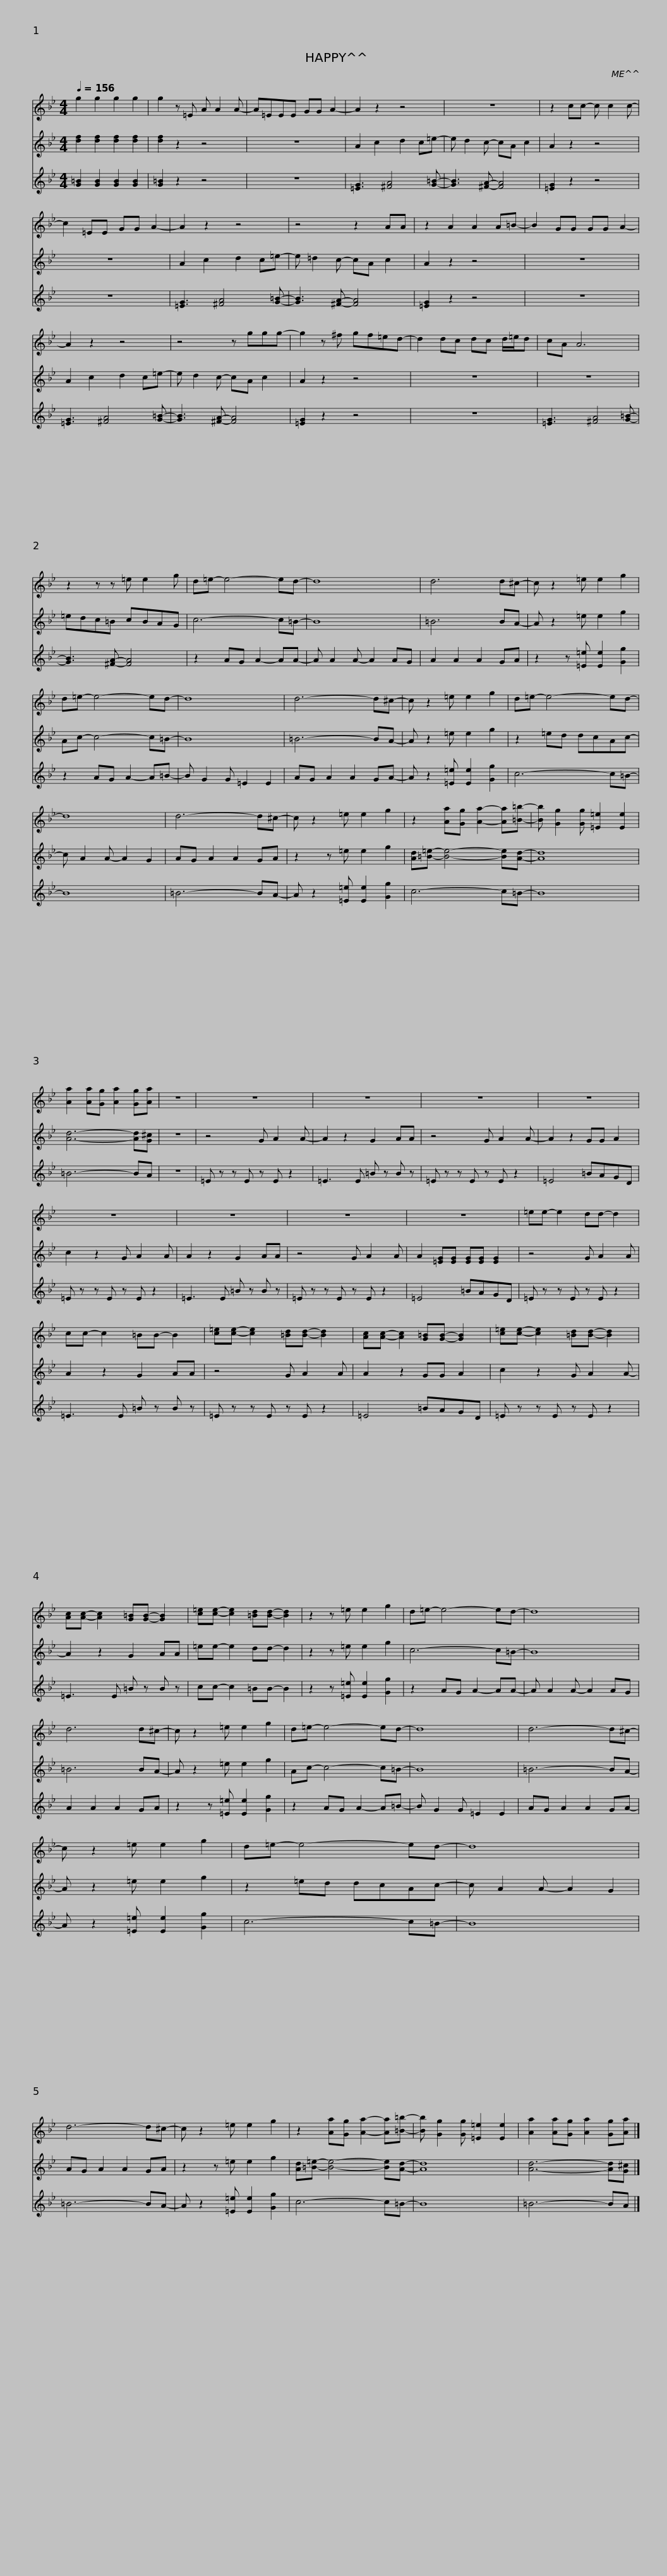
X:1
%%score 1 2 3
L:1/8
Q:1/4=156
M:4/4
I:linebreak $
K:none
V:1 treble transpose=-2
V:2 treble transpose=-2
V:3 treble transpose=-2
V:1
[K:Bb] g2 g2 g2 g2 | g2 z =E A A2 A- | A=EEE GG A2- | A2 z2 z4 | z8 |$ %5
 z2 cc- c c2 c- | c2 =EE GG A2- | A2 z2 z4 | z4 z2 AA | z2 A2 A2 A=B- | %10
 B2 GG GG A2- |$ A2 z2 z4 | z4 z ggg- | g2 z ^f gf=ed- | d2 dc dc d/=e/d | %15
 cA A6 |$ z2 z z =e e2 g | d=e- e4- ed- | d8 | d6 d^c- | %20
 c z2 =e e2 g2 |$ d=e- e4- ed- | d8 | d6- d^c- | c z2 =e e2 g2 | %25
 d=e- e4- ed- |$ d8 | d6- d^c- | c z2 =e e2 g2 | z2 [Aa][Gg] [Aa]2- [Aa][=B=b]- | %30
 [Bb] [Gg]2 [Gg] [=E=e]2 [Ee]2 |$ [Aa]2 [Aa][Gg] [Aa]2 [Gg][Aa] | z8 | z8 | z8 | %35
 z8 |$ z8 | z8 | z8 | z8 |$ %40
 z8 | =ee- e2 dd- d2 | cc- c2 =BB- B2 | [c=e][ce]- [ce]2 [=Bd][Bd]- [Bd]2 |$ [Ac][Ac]- [Ac]2 [G=B][GB]- [GB]2 | %45
 [c=e][ce]- [ce]2 [=Bd][Bd]- [Bd]2 | [Ac][Ac]- [Ac]2 [G=B][GB]- [GB]2 | [c=e][ce]- [ce]2 [=Bd][Bd]- [Bd]2 |$ z2 z =e e2 g2 | d=e- e4- ed- | %50
 d8 | d6 d^c- | c z2 =e e2 g2 |$ d=e- e4- ed- | d8 | %55
 d6- d^c- | c z2 =e e2 g2 | d=e- e4- ed- |$ d8 | d6- d^c- | %60
 c z2 =e e2 g2 | z2 [Aa][Gg] [Aa]2- [Aa][=B=b]- | [Bb] [Gg]2 [Gg] [=E=e]2 [Ee]2 |$ [Aa]2 [Aa][Gg] [Aa]2 [Gg][Aa] |] %64
V:2
[K:Bb] [df]2 [df]2 [df]2 [df]2 | [df]2 z2 z4 | z8 | A2 c2 d2 c=e- | e d2 c- cA c2 |$ %5
 A2 z2 z4 | z8 | A2 c2 d2 c=e- | e =d2 c- cA c2 | A2 z2 z4 | %10
 z8 |$ A2 c2 d2 c=e- | e d2 c- cA c2 | A2 z2 z4 | z8 | %15
 z8 |$ =edc=B cBAG | c6- c=B- | B8 | =B6 BA- | %20
 A z2 =e e2 g2 |$ Ac- c4- c=B- | B8 | =B6- BA- | A z2 =e e2 g2 | %25
 z2 =ed dcAc- |$ c A2 A- A2 G2 | AG A2 A2 GA | z2 z =e e2 g2 | [Ad][=B=e]- [Be]4- [Be][Ad]- | %30
 [Ad]8 |$ [Ad]6- [Ad][G^c] | z8 | z4 G A2 A- | A2 z2 G2 AA | %35
 z4 G A2 A- |$ A2 z2 GG A2 | c2 z2 G A2 A | A2 z2 G2 AA | z4 G A2 A |$ %40
 A2 [=EG][EG] [EG][EG] [EG]2 | z4 G A2 A | A2 z2 G2 AA | z4 G A2 A |$ A2 z2 GG A2 | %45
 c2 z2 G A2 A- | A2 z2 G2 AA | =ee- e2 dd- d2 |$ z2 z =e e2 g2 | c6- c=B- | %50
 B8 | =B6 BA- | A z2 =e e2 g2 |$ Ac- c4- c=B- | B8 | %55
 =B6- BA- | A z2 =e e2 g2 | z2 =ed dcAc- |$ c A2 A- A2 G2 | AG A2 A2 GA | %60
 z2 z =e e2 g2 | [Ad][=B=e]- [Be]4- [Be][Ad]- | [Ad]8 |$ [Ad]6- [Ad][G^c] |] %64
V:3
[K:Bb] [G=B]2 [GB]2 [GB]2 [GB]2 | [G=B]2 z2 z4 | z8 | [=EG]3 [^FA]4 [G=B]- | [GB]3 [^FA]- [FA]4 |$ %5
 [=EG]2 z2 z4 | z8 | [=EG]3 [^FA]4 [G=B]- | [GB]3 [^FA]- [FA]4 | [=EG]2 z2 z4 | %10
 z8 |$ [=EG]3 [^FA]4 [G=B]- | [GB]3 [^FA]- [FA]4 | [=EG]2 z2 z4 | z8 | %15
 [=EG]3 [^FA]4 [G=B]- |$ [GB]3 [^FA]- [FA]4 | z2 AG A2- AA- | A A2 A- A2 AG | A2 A2 A2 GA | %20
 z2 z [=E=e] [Ee]2 [Gg]2 |$ z2 AG A2- A=B- | B G2 G =E2 E2 | AG A2 A2 GA- | A z2 [=E=e] [Ee]2 [Gg]2 | %25
 c6- c=B- |$ B8 | =B6- BA- | A z2 [=E=e] [Ee]2 [Gg]2 | c6- c=B- | %30
 B8 |$ =B6- BA | z8 | =E z z E z E z2 | =E3 E =B z B z | %35
 =E z z E z E z2 |$ =E4 =BAGD | =E z z E z E z2 | =E3 E =B z B z | =E z z E z E z2 |$ %40
 =E4 =BAGD | =E z z E z E z2 | =E3 E =B z B z | =E z z E z E z2 |$ =E4 =BAGD | %45
 =E z z E z E z2 | =E3 E =B z B z | cc- c2 =BB- B2 |$ z2 z [=E=e] [Ee]2 [Gg]2 | z2 AG A2- AA- | %50
 A A2 A- A2 AG | A2 A2 A2 GA | z2 z [=E=e] [Ee]2 [Gg]2 |$ z2 AG A2- A=B- | B G2 G =E2 E2 | %55
 AG A2 A2 GA- | A z2 [=E=e] [Ee]2 [Gg]2 | c6- c=B- |$ B8 | =B6- BA- | %60
 A z2 [=E=e] [Ee]2 [Gg]2 | c6- c=B- | B8 |$ =B6- BA |] %64
